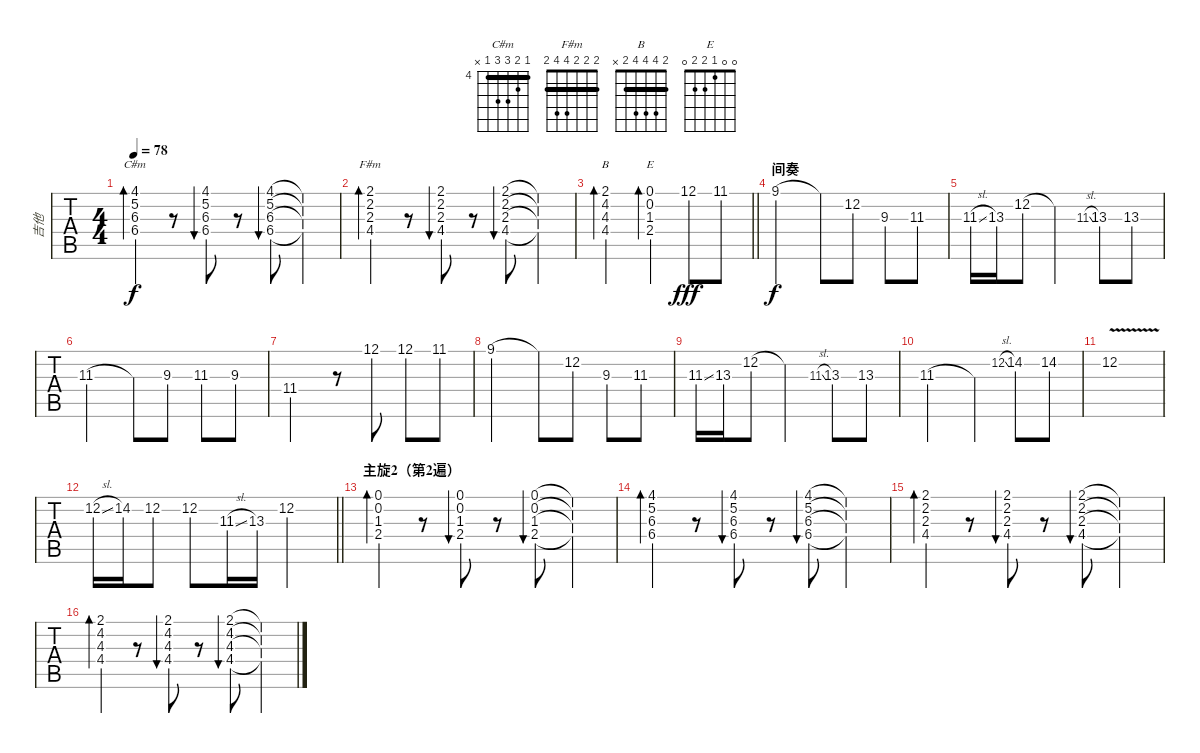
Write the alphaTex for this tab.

\track ("吉他" "吉他") {instrument electricguitarclean}
\staff {tabs}
\tuning (E4 B3 G3 D3 A2 E2) {hide}
\chord ("C#m" 4 5 6 6 4 x) {firstfret 4 barre 4}
\chord ("F#m" 2 2 2 4 4 2) {barre 2}
\chord ("B" 2 4 4 4 2 x) {barre 2}
\chord ("E" 0 0 1 2 2 0)
\ts (4 4)
\tempo 78
\clef g2
\ks e
(4.1 5.2 6.3 6.4).4{bd 30 ch "C#m" dy f} r.8 (4.1 5.2 6.3 6.4).8{bu 30} r.8 (4.1 5.2 6.3 6.4).8{bu 30} (4.1{t} 5.2{t} 6.3{t} 6.4{t}).4 |
(2.1 2.2 2.3 4.4).4{bd 30 ch "F#m"} r.8 (2.1 2.2 2.3 4.4).8{bu 30} r.8 (2.1 2.2 2.3 4.4).8{bu 30} (2.1{t} 2.2{t} 2.3{t} 4.4{t}).4 |
\barLineRight lightlight
(2.1 4.2 4.3 4.4).2{bd 30 ch "B"} (0.1 0.2 1.3 2.4).4{bd 30 ch "E"} 12.1.8{dy fff} 11.1.8 |
\section ("" "间奏")
9.1.2{dy f} 9.1{t}.8 12.2.8 9.3.8 11.3.8 |
11.3{sl}.16 13.3.16 12.2.8 12.2{t}.2 11.3{sl}.8{gr} 13.3.8 13.3.8 |
11.3.2 11.3{t}.8 9.3.8 11.3.8 9.3.8 |
11.4.2 r.8 12.1.8 12.1.8 11.1.8 |
9.1.2 9.1{t}.8 12.2.8 9.3.8 11.3.8 |
11.3{ss}.16 13.3.16 12.2.8 12.2{t}.2 11.3{sl}.8{gr} 13.3.8 13.3.8 |
11.3.2 11.3{t}.4 12.2{sl}.8{gr} 14.2.8 14.2.8 |
12.2{v}.1 |
\barLineRight lightlight
12.2{sl}.16 14.2.16 12.2.8 12.2.8 11.3{sl}.16 13.3.16 12.2.2 |
\section ("" "主旋2（第2遍）")
(0.1 0.2 1.3 2.4).4{bd 30} r.8 (0.1 0.2 1.3 2.4).8{bu 30} r.8 (0.1 0.2 1.3 2.4).8{bu 30} (0.1{t} 0.2{t} 1.3{t} 2.4{t}).4 |
(4.1 5.2 6.3 6.4).4{bd 30} r.8 (4.1 5.2 6.3 6.4).8{bu 30} r.8 (4.1 5.2 6.3 6.4).8{bu 30} (4.1{t} 5.2{t} 6.3{t} 6.4{t}).4 |
(2.1 2.2 2.3 4.4).4{bd 30} r.8 (2.1 2.2 2.3 4.4).8{bu 30} r.8 (2.1 2.2 2.3 4.4).8{bu 30} (2.1{t} 2.2{t} 2.3{t} 4.4{t}).4 |
(2.1 4.2 4.3 4.4).4{bd 30} r.8 (2.1 4.2 4.3 4.4).8{bu 30} r.8 (2.1 4.2 4.3 4.4).8{bu 30} (2.1{t} 4.2{t} 4.3{t} 4.4{t}).4
